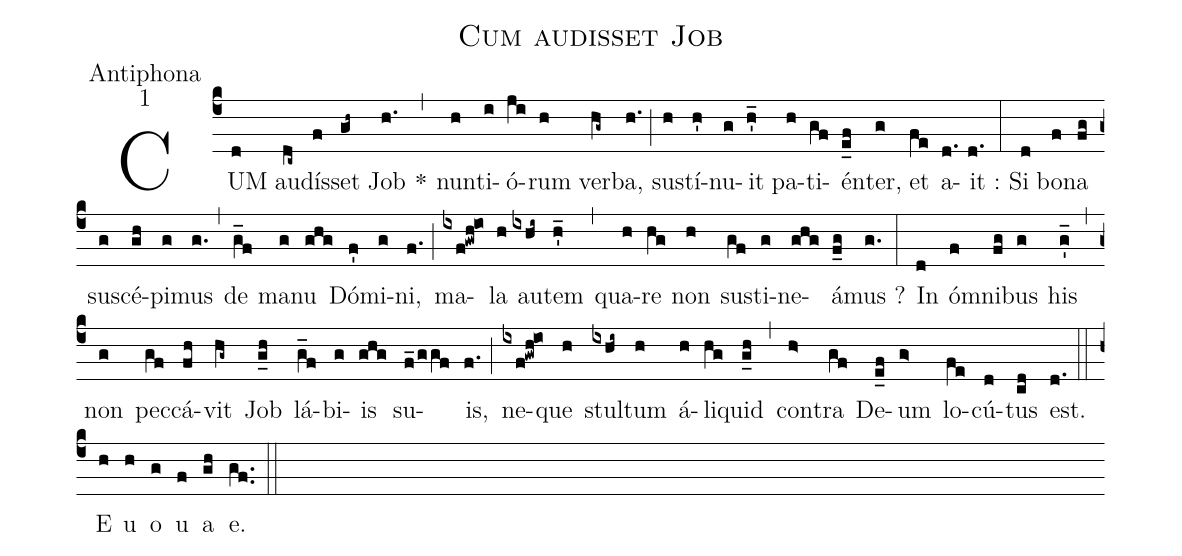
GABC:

name:Cum audisset Job;
office-part:Antiphona;
mode:1;
%%
(c4) CUM(d) au(dc~)dís(f)set(gh~) Job(h.) *(,) nun(h)ti(i)ó(ji)rum(h) ver(hg~)ba,(h.) (;) su(h)stí(h')nu(g)it(h'_) pa(h)ti(gf)én(e_f)ter,(g) et(fe) a(d.)it :(d.) (:) Si(d) bo(f)na(fg) su(g)scé(gh)pi(g)mus(g.) (,) de(g_f) ma(g)nu(ghg) Dó(f')mi(g)ni,(f.) (;) ma(ixf!gwh!io)la(h) au(ixhi~)tem(h'_) (,) qua(h)re(hg) non(h) su(gf)sti(g)ne(ghg)á(f_g)mus ?(g.) (:) In(d) ó(f)mni(fg)bus(g) his(g'_) (,) non(g) pec(gf)cá(fh)vit(hg~) Job(g_h) lá(g_f)bi(g)is(ghg) su(f_/ggf)is,(f.) (;) ne(ixf!gwh!io)que(h) stul(ixhi~)tum(h) á(h)li(hg)quid(g_h) (,) con(h>)tra(gf) De(e_f)um(g>) lo(fe)cú(d)tus(cd) est.(d.) (::) E(h) u(h) o(g) u(f) a(gh) e.(gf..) (::)
